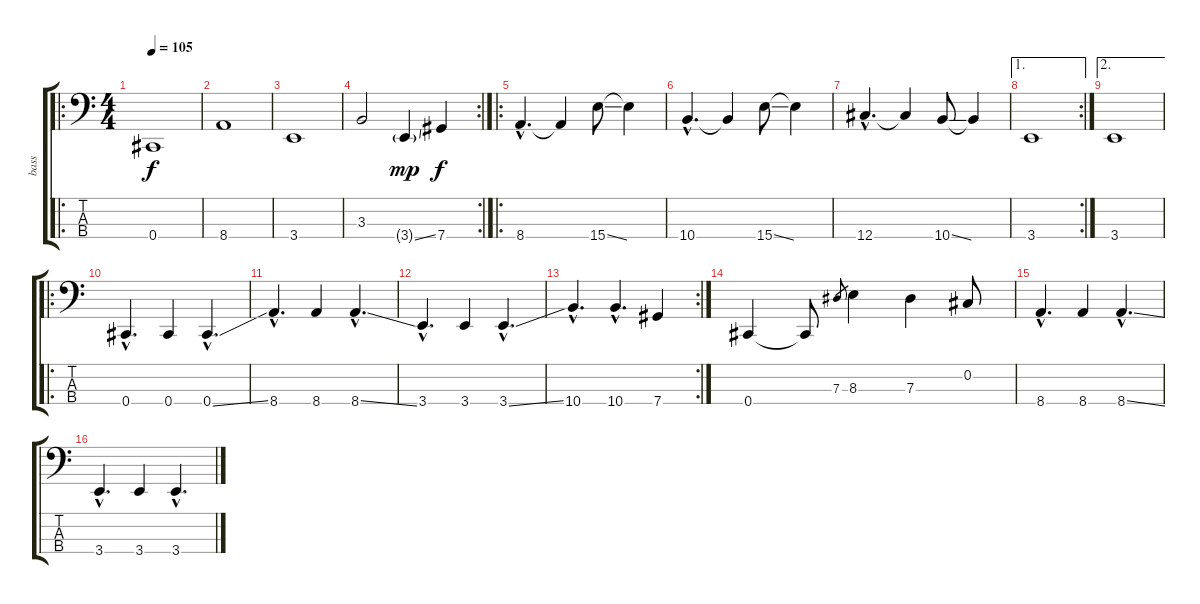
\track ("bass" "bass") {instrument electricbassfinger}
\staff {score tabs}
\tuning (Gb2 Db2 Ab1 Db1) {hide}
\ro
\ts (4 4)
\tempo 105
\clef f4
\ks c
0.4.1{dy f} |
8.4.1 |
3.4.1 |
\rc 2
3.3.2 3.4{ss g}.4{dy mp} 7.4.4{dy f} |
\ro
8.4{hac}.4{d} 8.4{t}.4 15.4{ss}.8 15.4{t}.4 |
10.4{hac}.4{d} 10.4{t}.4 15.4{ss}.8 15.4{t}.4 |
12.4{hac}.4{d} 12.4{t}.4 10.4{ss}.8 10.4{t}.4 |
\ae 1
\rc 2
3.4.1 |
\ae 2
3.4.1 |
\ro
0.4{hac}.4{d} 0.4.4 0.4{ss hac}.4{d} |
8.4{hac}.4{d} 8.4.4 8.4{ss hac}.4{d} |
3.4{hac}.4{d} 3.4.4 3.4{ss hac}.4{d} |
\rc 2
10.4{hac}.4{d} 10.4{hac}.4{d} 7.4.4 |
0.4.4 0.4{t}.8 7.3.8{gr} 8.3.4 7.3.4 0.2.8 |
8.4{hac}.4{d} 8.4.4 8.4{ss hac}.4{d} |
3.4{hac}.4{d} 3.4.4 3.4{ss hac}.4{d}
